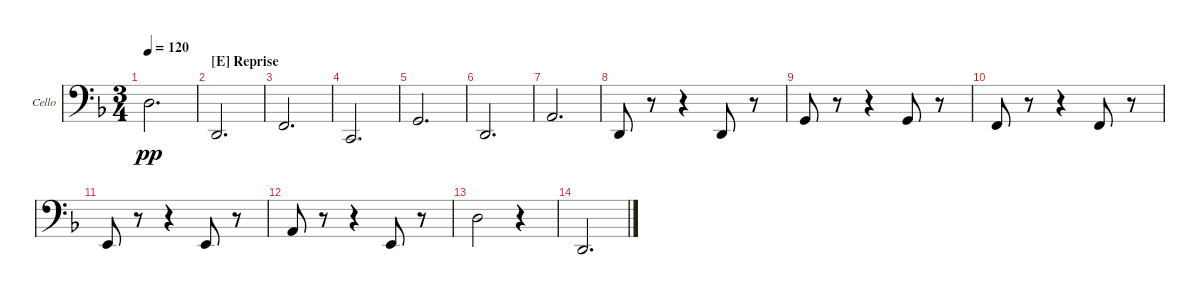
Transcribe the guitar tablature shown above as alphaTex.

\defaultSystemsLayout 4
\bracketExtendMode groupsimilarinstruments
\firstSystemTrackNameOrientation horizontal
\otherSystemsTrackNameOrientation horizontal
\track ("Violoncelle" "Cello") {instrument cello}
\staff {score}
\tuning (A3 D3 G2 C2)
\ts (3 4)
\tempo 120
\clef f4
\ks dminor
0.2.2{d dy pp} |
\section ("E" "Reprise")
2.4.2{d} |
5.4.2{d} |
0.4.2{d} |
7.4.2{d} |
2.4.2{d} |
2.3.2{d} |
2.4.8 r.8 r.4 2.4.8 r.8 |
7.4.8 r.8 r.4 7.4.8 r.8 |
5.4.8 r.8 r.4 5.4.8 r.8 |
4.4.8 r.8 r.4 4.4.8 r.8 |
9.4.8 r.8 r.4 4.4.8 r.8 |
7.3.2 r.4 |
2.4.2{d}
